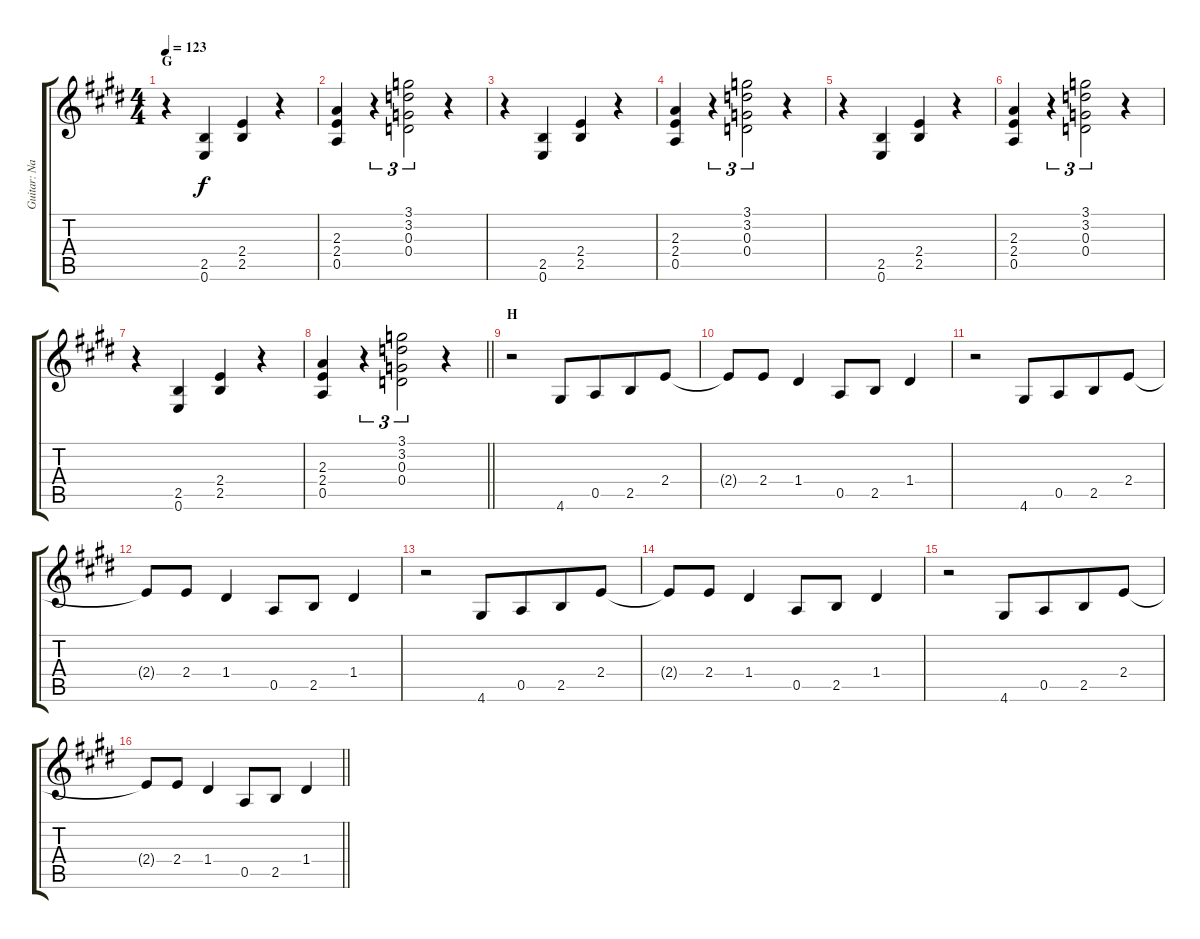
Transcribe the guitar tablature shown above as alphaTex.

\track ("Guitar: Nancy" "Guitar: Na") {instrument electricguitarclean}
\staff {score tabs}
\tuning (E4 B3 G3 D3 A2 E2) {hide}
\ts (4 4)
\section ("" "G")
\tempo 123
\clef g2
\ks e
r.4{dy f} (2.5 0.6).4 (2.4 2.5).4 r.4 |
(2.3 2.4 0.5).4 r.4{tu (3 2)} (3.1 3.2 0.3 0.4).2{tu (3 2)} r.4 |
r.4 (2.5 0.6).4 (2.4 2.5).4 r.4 |
(2.3 2.4 0.5).4 r.4{tu (3 2)} (3.1 3.2 0.3 0.4).2{tu (3 2)} r.4 |
r.4 (2.5 0.6).4 (2.4 2.5).4 r.4 |
(2.3 2.4 0.5).4 r.4{tu (3 2)} (3.1 3.2 0.3 0.4).2{tu (3 2)} r.4 |
r.4 (2.5 0.6).4 (2.4 2.5).4 r.4 |
\barLineRight lightlight
(2.3 2.4 0.5).4 r.4{tu (3 2)} (3.1 3.2 0.3 0.4).2{tu (3 2)} r.4 |
\section ("" "H")
r.2 4.6.8 0.5.8{beam merge} 2.5.8 2.4.8 |
2.4{t}.8 2.4.8 1.4.4 0.5.8 2.5.8 1.4.4 |
r.2 4.6.8 0.5.8{beam merge} 2.5.8 2.4.8 |
2.4{t}.8 2.4.8 1.4.4 0.5.8 2.5.8 1.4.4 |
r.2 4.6.8 0.5.8{beam merge} 2.5.8 2.4.8 |
2.4{t}.8 2.4.8 1.4.4 0.5.8 2.5.8 1.4.4 |
r.2 4.6.8 0.5.8{beam merge} 2.5.8 2.4.8 |
\barLineRight lightlight
2.4{t}.8 2.4.8 1.4.4 0.5.8 2.5.8 1.4.4
